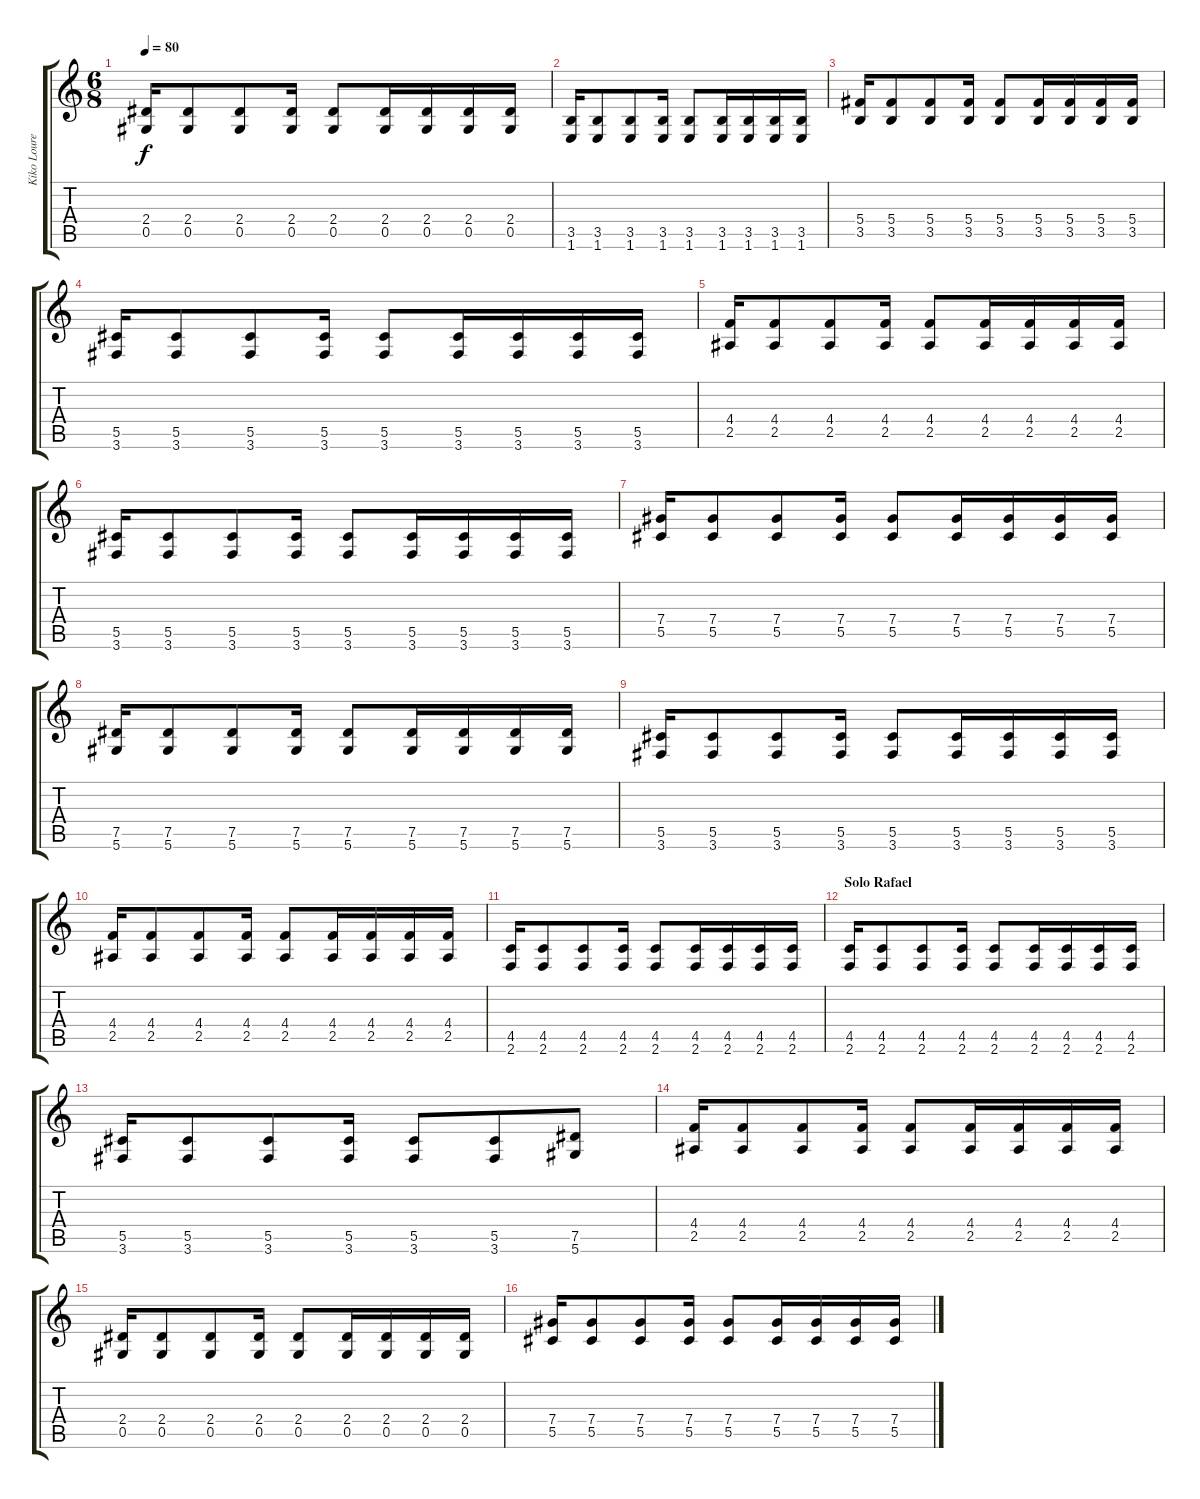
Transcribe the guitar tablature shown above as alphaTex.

\track ("Kiko Loureiro" "Kiko Loure") {instrument distortionguitar}
\staff {score tabs}
\tuning (Eb4 Bb3 Gb3 Db3 Ab2 Eb2) {hide}
\ts (6 8)
\tempo 80
\clef g2
\ks c
(2.4 0.5).16{dy f} (2.4 0.5).8 (2.4 0.5).8 (2.4 0.5).16 (2.4 0.5).8 (2.4 0.5).16 (2.4 0.5).16 (2.4 0.5).16 (2.4 0.5).16 |
(3.5 1.6).16 (3.5 1.6).8 (3.5 1.6).8 (3.5 1.6).16 (3.5 1.6).8 (3.5 1.6).16 (3.5 1.6).16 (3.5 1.6).16 (3.5 1.6).16 |
(5.4 3.5).16 (5.4 3.5).8 (5.4 3.5).8 (5.4 3.5).16 (5.4 3.5).8 (5.4 3.5).16 (5.4 3.5).16 (5.4 3.5).16 (5.4 3.5).16 |
(5.5 3.6).16 (5.5 3.6).8 (5.5 3.6).8 (5.5 3.6).16 (5.5 3.6).8 (5.5 3.6).16 (5.5 3.6).16 (5.5 3.6).16 (5.5 3.6).16 |
(4.4 2.5).16 (4.4 2.5).8 (4.4 2.5).8 (4.4 2.5).16 (4.4 2.5).8 (4.4 2.5).16 (4.4 2.5).16 (4.4 2.5).16 (4.4 2.5).16 |
(5.5 3.6).16 (5.5 3.6).8 (5.5 3.6).8 (5.5 3.6).16 (5.5 3.6).8 (5.5 3.6).16 (5.5 3.6).16 (5.5 3.6).16 (5.5 3.6).16 |
(7.4 5.5).16 (7.4 5.5).8 (7.4 5.5).8 (7.4 5.5).16 (7.4 5.5).8 (7.4 5.5).16 (7.4 5.5).16 (7.4 5.5).16 (7.4 5.5).16 |
(7.5 5.6).16 (7.5 5.6).8 (7.5 5.6).8 (7.5 5.6).16 (7.5 5.6).8 (7.5 5.6).16 (7.5 5.6).16 (7.5 5.6).16 (7.5 5.6).16 |
(5.5 3.6).16 (5.5 3.6).8 (5.5 3.6).8 (5.5 3.6).16 (5.5 3.6).8 (5.5 3.6).16 (5.5 3.6).16 (5.5 3.6).16 (5.5 3.6).16 |
(4.4 2.5).16 (4.4 2.5).8 (4.4 2.5).8 (4.4 2.5).16 (4.4 2.5).8 (4.4 2.5).16 (4.4 2.5).16 (4.4 2.5).16 (4.4 2.5).16 |
(4.5 2.6).16 (4.5 2.6).8 (4.5 2.6).8 (4.5 2.6).16 (4.5 2.6).8 (4.5 2.6).16 (4.5 2.6).16 (4.5 2.6).16 (4.5 2.6).16 |
\section ("" "Solo Rafael")
(4.5 2.6).16{volume 16} (4.5 2.6).8 (4.5 2.6).8 (4.5 2.6).16 (4.5 2.6).8 (4.5 2.6).16 (4.5 2.6).16 (4.5 2.6).16 (4.5 2.6).16 |
(5.5 3.6).16 (5.5 3.6).8 (5.5 3.6).8 (5.5 3.6).16 (5.5 3.6).8 (5.5 3.6).8 (7.5 5.6).8 |
(4.4 2.5).16 (4.4 2.5).8 (4.4 2.5).8 (4.4 2.5).16 (4.4 2.5).8 (4.4 2.5).16 (4.4 2.5).16 (4.4 2.5).16 (4.4 2.5).16 |
(2.4 0.5).16 (2.4 0.5).8 (2.4 0.5).8 (2.4 0.5).16 (2.4 0.5).8 (2.4 0.5).16 (2.4 0.5).16 (2.4 0.5).16 (2.4 0.5).16 |
(7.4 5.5).16 (7.4 5.5).8 (7.4 5.5).8 (7.4 5.5).16 (7.4 5.5).8 (7.4 5.5).16 (7.4 5.5).16 (7.4 5.5).16 (7.4 5.5).16
